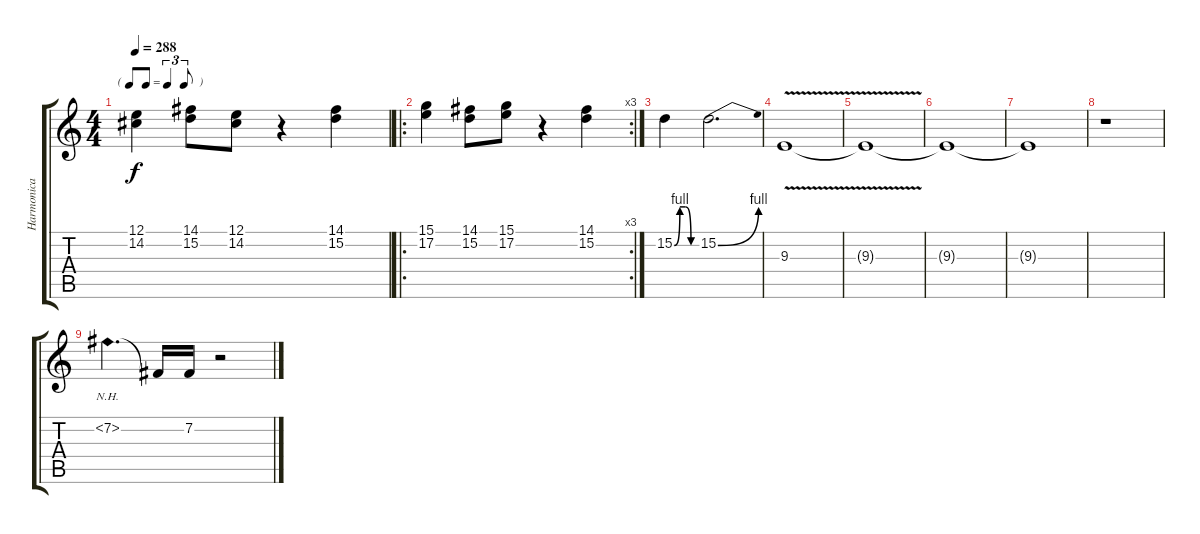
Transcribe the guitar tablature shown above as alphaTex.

\track ("Harmonica" "Harmonica") {instrument harmonica}
\staff {score tabs}
\tuning (E4 B3 G3 D3 A2 E2) {hide}
\ts (4 4)
\tf triplet8th
\tempo 288
\clef g2
\ks c
(12.1 14.2).4{dy f} (14.1 15.2).8 (12.1 14.2).8 r.4 (14.1 15.2).4 |
\ro
\rc 3
(15.1 17.2).4 (14.1 15.2).8 (15.1 17.2).8 r.4 (14.1 15.2).4 |
15.2{be (custom 0 0 15 4 30 4 45 0 60 0)}.4 15.2{be (bend 0 0 60 4)}.2{d} |
9.3{v}.1 |
9.3{t}.1 |
9.3{t}.1 |
9.3{t}.1 |
r.1 |
7.2{nh}.4{d} 7.2{t}.16 7.2.16 r.2
